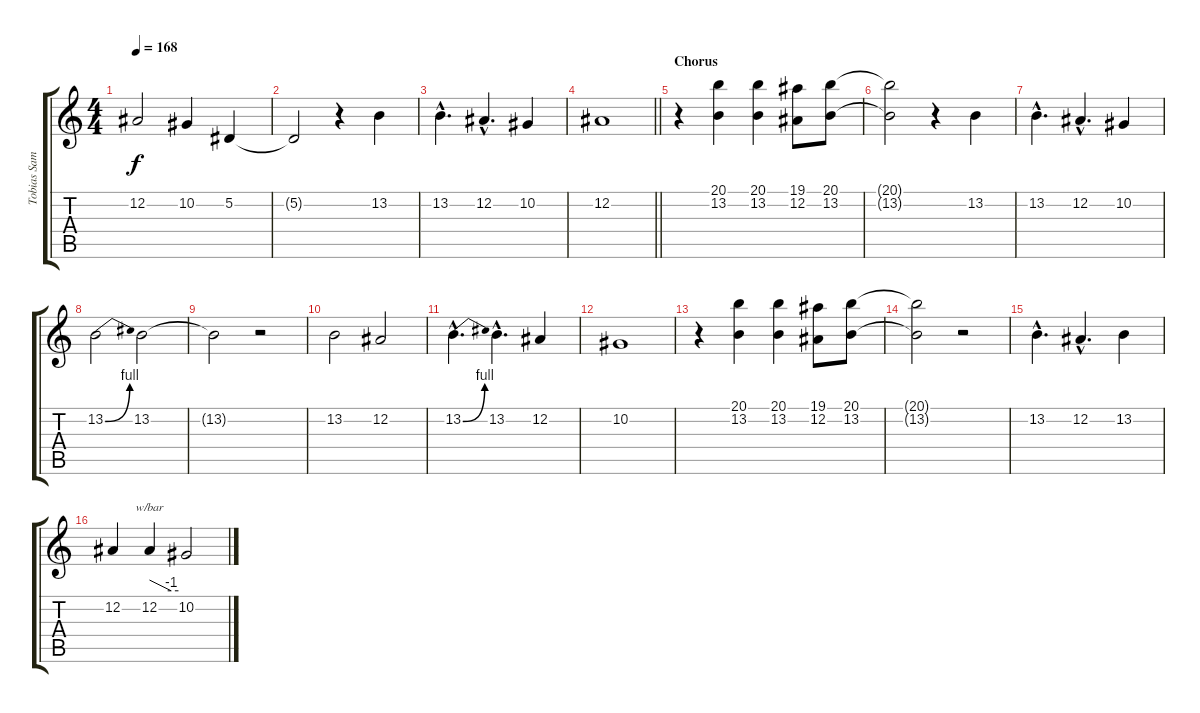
\track ("Tobias Sammet" "Tobias Sam") {instrument lead1square}
\staff {score tabs}
\tuning (Eb4 Bb3 Gb3 Db3 Ab2 Eb2) {hide}
\ts (4 4)
\tempo 168
\clef g2
\ks c
12.2.2{dy f} 10.2.4 5.2.4 |
5.2{t}.2 r.4 13.2.4 |
13.2{hac}.4{d} 12.2{hac}.4{d} 10.2.4 |
\barLineRight lightlight
12.2.1 |
\section ("" "Chorus")
r.4 (20.1 13.2).4 (20.1 13.2).4 (19.1 12.2).8 (20.1 13.2).8 |
(20.1{t} 13.2{t}).2 r.4 13.2.4 |
13.2{hac}.4{d} 12.2{hac}.4{d} 10.2.4 |
13.2{be (bend 0 0 60 4)}.2 13.2.2 |
13.2{t}.2 r.2 |
13.2.2 12.2.2 |
13.2{be (bend 0 0 60 4) hac}.4{d} 13.2{hac}.4{d} 12.2.4 |
10.2.1 |
r.4 (20.1 13.2).4 (20.1 13.2).4 (19.1 12.2).8 (20.1 13.2).8 |
(20.1{t} 13.2{t}).2 r.2 |
13.2{hac}.4{d} 12.2{hac}.4{d} 13.2.4 |
12.2.4 12.2.4{tbe (custom default 0 0 45 -4 60 -4)} 10.2.2
